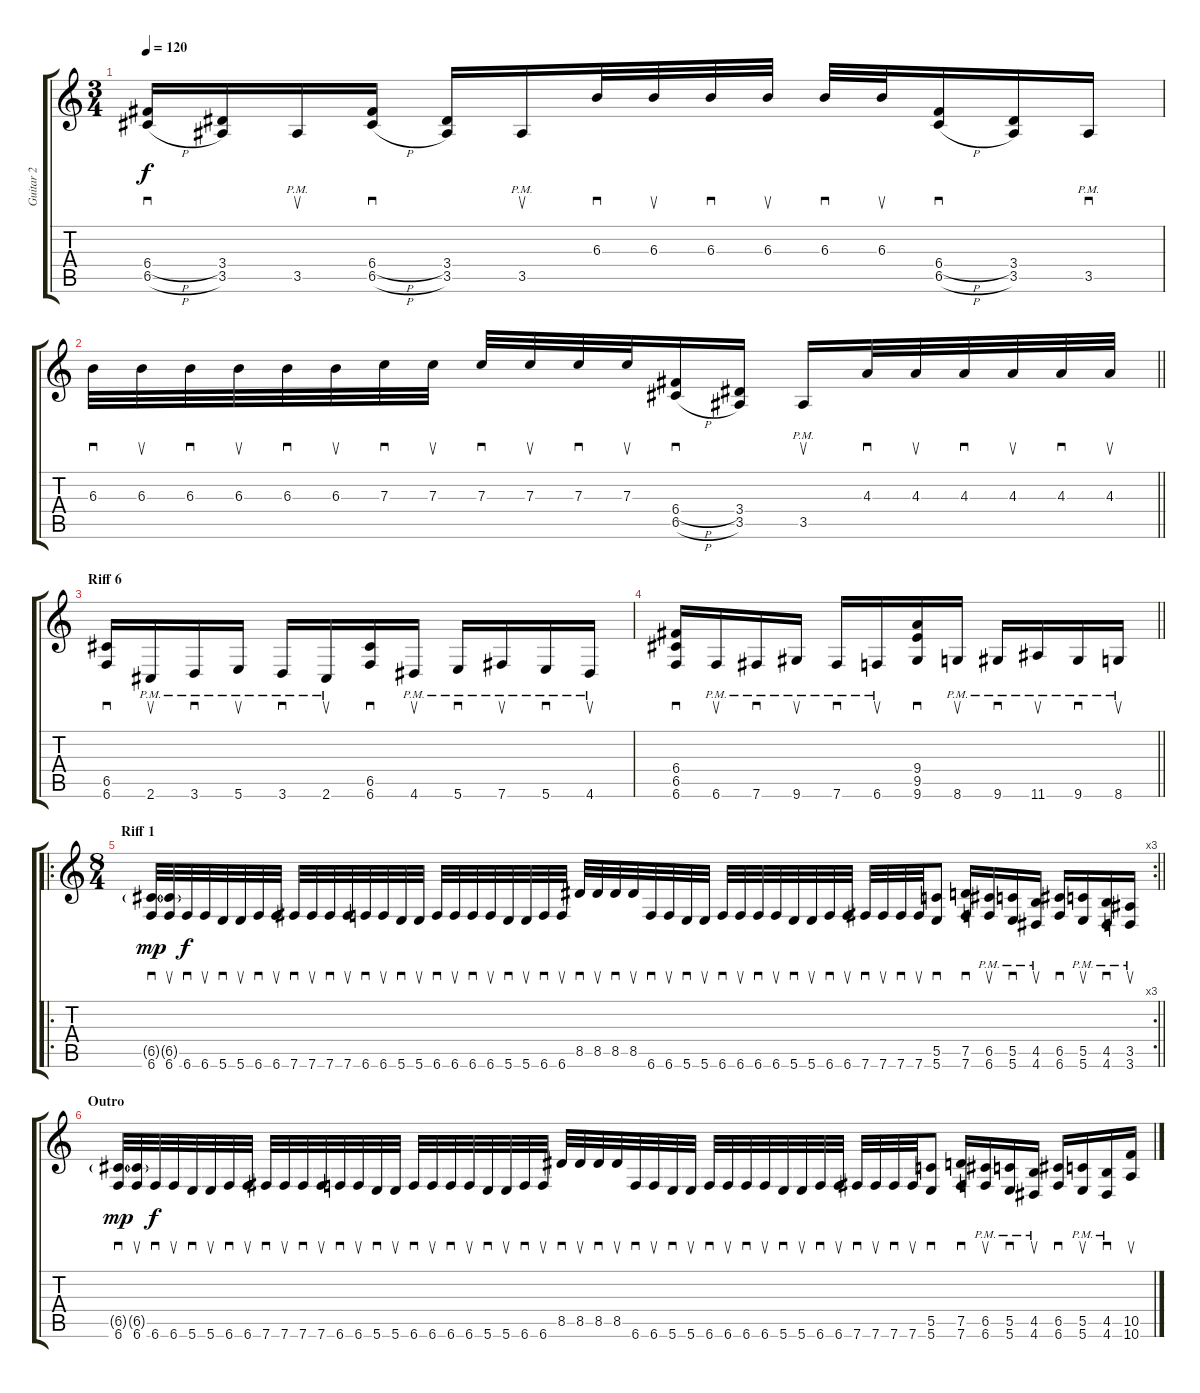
\track ("Guitar 2" "Guitar 2") {instrument distortionguitar}
\staff {score tabs}
\tuning (D4 A3 F3 C3 G2 B1) {hide}
\ts (3 4)
\tempo 120
\clef g2
\ks c
(6.4{h} 6.5{h}).16{sd dy f} (3.4 3.5).16 3.5{pm}.16{su} (6.4{h} 6.5{h}).16{sd} (3.4 3.5).16 3.5{pm}.16{su} 6.3.32{sd} 6.3.32{su} 6.3.32{sd} 6.3.32{su} 6.3.32{sd} 6.3.32{su} (6.4{h} 6.5{h}).16{sd} (3.4 3.5).16 3.5{pm}.16{sd} |
\barLineRight lightlight
6.3.32{sd} 6.3.32{su} 6.3.32{sd} 6.3.32{su} 6.3.32{sd} 6.3.32{su} 7.3.32{sd} 7.3.32{su} 7.3.32{sd} 7.3.32{su} 7.3.32{sd} 7.3.32{su} (6.4{h} 6.5{h}).16{sd} (3.4 3.5).16 3.5{pm}.16{su} 4.3.32{sd} 4.3.32{su} 4.3.32{sd} 4.3.32{su} 4.3.32{sd} 4.3.32{su} |
\section ("" "Riff 6")
(6.5 6.6).16{sd} 2.6{pm}.16{su} 3.6{pm}.16{sd} 5.6{pm}.16{su} 3.6{pm}.16{sd} 2.6{pm}.16{su} (6.5 6.6).16{sd} 4.6{pm}.16{su} 5.6{pm}.16{sd} 7.6{pm}.16{su} 5.6{pm}.16{sd} 4.6{pm}.16{su} |
\barLineRight lightlight
(6.4 6.5 6.6).16{sd} 6.6{pm}.16{su} 7.6{pm}.16{sd} 9.6{pm}.16{su} 7.6{pm}.16{sd} 6.6{pm}.16{su} (9.4 9.5 9.6).16{sd} 8.6{pm}.16{su} 9.6{pm}.16{sd} 11.6{pm}.16{su} 9.6{pm}.16{sd} 8.6{pm}.16{su} |
\ro
\rc 3
\ts (8 4)
\section ("" "Riff 1")
\barLineRight lightlight
(6.5{g} 6.6).32{sd dy mp} (6.5{g} 6.6).32{su} 6.6.32{sd dy f} 6.6.32{su} 5.6.32{sd} 5.6.32{su} 6.6.32{sd} 6.6.32{su} 7.6.32{sd} 7.6.32{su} 7.6.32{sd} 7.6.32{su} 6.6.32{sd} 6.6.32{su} 5.6.32{sd} 5.6.32{su} 6.6.32{sd} 6.6.32{su} 6.6.32{sd} 6.6.32{su} 5.6.32{sd} 5.6.32{su} 6.6.32{sd} 6.6.32{su} 8.5.32{sd} 8.5.32{su} 8.5.32{sd} 8.5.32{su} 6.6.32{sd} 6.6.32{su} 5.6.32{sd} 5.6.32{su} 6.6.32{sd} 6.6.32{su} 6.6.32{sd} 6.6.32{su} 5.6.32{sd} 5.6.32{su} 6.6.32{sd} 6.6.32{su} 7.6.32{sd} 7.6.32{su} 7.6.32{sd} 7.6.32{su} (5.5 5.6).8{sd} (7.5 7.6).16{sd} (6.5{pm} 6.6{pm}).16{su} (5.5{pm} 5.6{pm}).16{sd} (4.5{pm} 4.6{pm}).16{su} (6.5 6.6).16{sd} (5.5{pm} 5.6{pm}).16{su} (4.5{pm} 4.6{pm}).16{sd} (3.5{pm} 3.6{pm}).16{su} |
\section ("" "Outro")
(6.5{g} 6.6).32{sd dy mp} (6.5{g} 6.6).32{su} 6.6.32{sd dy f} 6.6.32{su} 5.6.32{sd} 5.6.32{su} 6.6.32{sd} 6.6.32{su} 7.6.32{sd} 7.6.32{su} 7.6.32{sd} 7.6.32{su} 6.6.32{sd} 6.6.32{su} 5.6.32{sd} 5.6.32{su} 6.6.32{sd} 6.6.32{su} 6.6.32{sd} 6.6.32{su} 5.6.32{sd} 5.6.32{su} 6.6.32{sd} 6.6.32{su} 8.5.32{sd} 8.5.32{su} 8.5.32{sd} 8.5.32{su} 6.6.32{sd} 6.6.32{su} 5.6.32{sd} 5.6.32{su} 6.6.32{sd} 6.6.32{su} 6.6.32{sd} 6.6.32{su} 5.6.32{sd} 5.6.32{su} 6.6.32{sd} 6.6.32{su} 7.6.32{sd} 7.6.32{su} 7.6.32{sd} 7.6.32{su} (5.5 5.6).8{sd} (7.5 7.6).16{sd} (6.5{pm} 6.6{pm}).16{su} (5.5{pm} 5.6{pm}).16{sd} (4.5{pm} 4.6{pm}).16{su} (6.5 6.6).16{sd} (5.5{pm} 5.6{pm}).16{su} (4.5{pm} 4.6{pm}).16{sd} (10.5 10.6).16{su}
